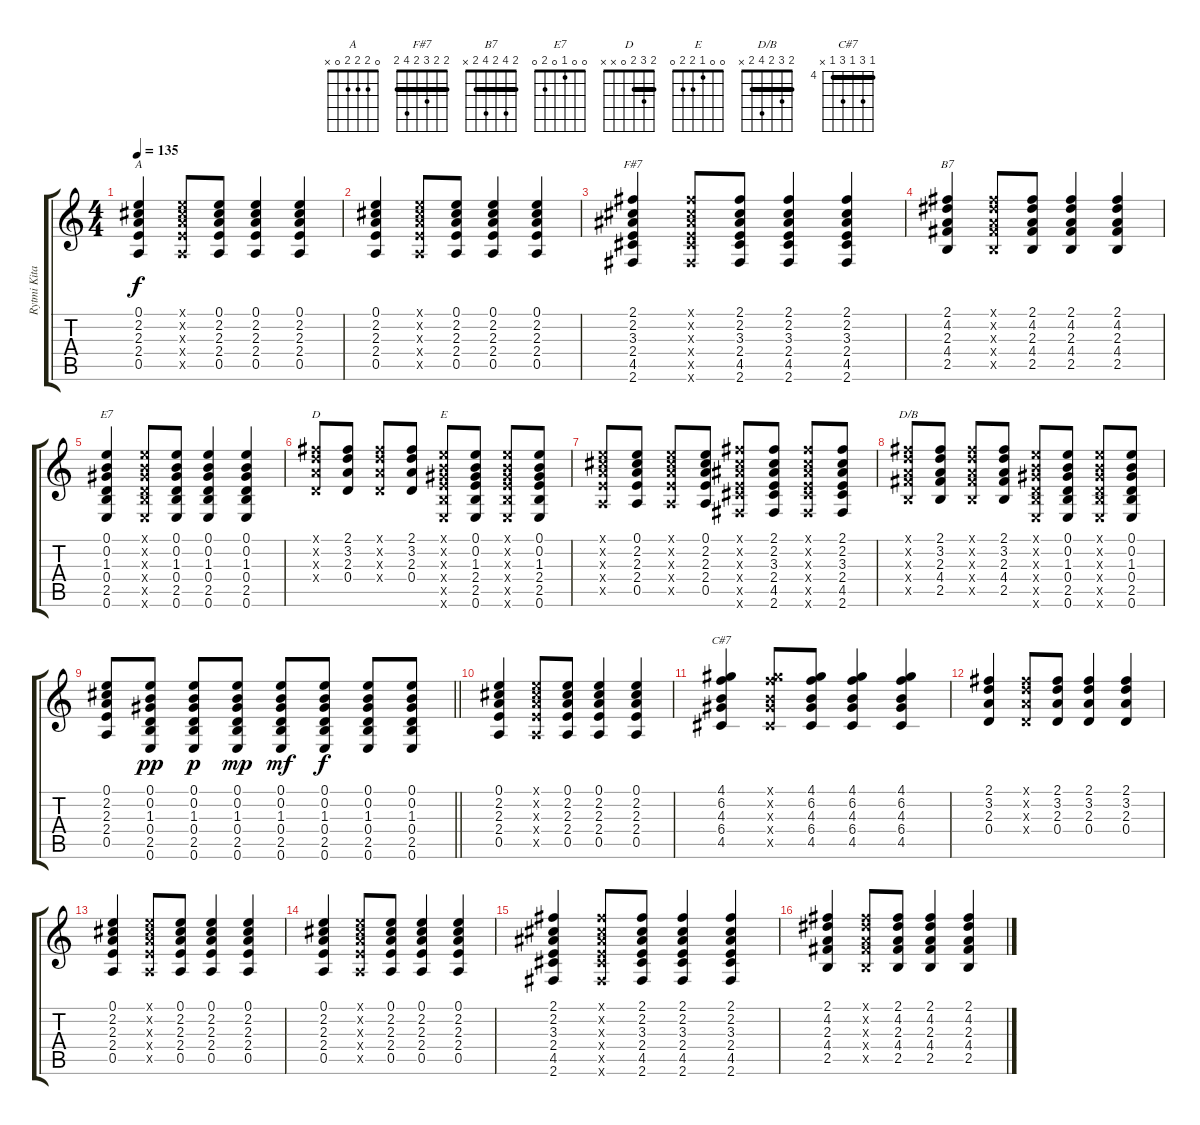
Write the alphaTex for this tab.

\track ("Rytmi Kitara" "Rytmi Kita") {instrument acousticguitarsteel}
\staff {score tabs}
\tuning (E4 B3 G3 D3 A2 E2) {hide}
\chord ("A" 0 2 2 2 0 x)
\chord ("F#7" 2 2 3 2 4 2) {barre 2}
\chord ("B7" 2 4 2 4 2 x) {barre 2}
\chord ("E7" 0 0 1 0 2 0)
\chord ("D" 2 3 2 0 x x) {barre 2}
\chord ("E" 0 0 1 2 2 0)
\chord ("D/B" 2 3 2 4 2 x) {barre 2}
\chord ("C#7" 4 6 4 6 4 x) {firstfret 4 barre 4}
\ts (4 4)
\tempo 135
\clef g2
\ks c
(0.1 2.2 2.3 2.4 0.5).4{ch "A" dy f} (0.1{x} 2.2{x} 2.3{x} 2.4{x} 0.5{x}).8 (0.1 2.2 2.3 2.4 0.5).8 (0.1 2.2 2.3 2.4 0.5).4 (0.1 2.2 2.3 2.4 0.5).4 |
(0.1 2.2 2.3 2.4 0.5).4 (0.1{x} 2.2{x} 2.3{x} 2.4{x} 0.5{x}).8 (0.1 2.2 2.3 2.4 0.5).8 (0.1 2.2 2.3 2.4 0.5).4 (0.1 2.2 2.3 2.4 0.5).4 |
(2.1 2.2 3.3 2.4 4.5 2.6).4{ch "F#7"} (2.1{x} 2.2{x} 3.3{x} 2.4{x} 4.5{x} 2.6{x}).8 (2.1 2.2 3.3 2.4 4.5 2.6).8 (2.1 2.2 3.3 2.4 4.5 2.6).4 (2.1 2.2 3.3 2.4 4.5 2.6).4 |
(2.1 4.2 2.3 4.4 2.5).4{ch "B7"} (2.1{x} 4.2{x} 2.3{x} 4.4{x} 2.5{x}).8 (2.1 4.2 2.3 4.4 2.5).8 (2.1 4.2 2.3 4.4 2.5).4 (2.1 4.2 2.3 4.4 2.5).4 |
(0.1 0.2 1.3 0.4 2.5 0.6).4{ch "E7"} (0.1{x} 0.2{x} 1.3{x} 0.4{x} 2.5{x} 0.6{x}).8 (0.1 0.2 1.3 0.4 2.5 0.6).8 (0.1 0.2 1.3 0.4 2.5 0.6).4 (0.1 0.2 1.3 0.4 2.5 0.6).4 |
(2.1{x} 3.2{x} 2.3{x} 0.4{x}).8{ch "D"} (2.1 3.2 2.3 0.4).8 (2.1{x} 3.2{x} 2.3{x} 0.4{x}).8 (2.1 3.2 2.3 0.4).8 (0.1{x} 0.2{x} 1.3{x} 2.4{x} 2.5{x} 0.6{x}).8{ch "E"} (0.1 0.2 1.3 2.4 2.5 0.6).8 (0.1{x} 0.2{x} 1.3{x} 2.4{x} 2.5{x} 0.6{x}).8 (0.1 0.2 1.3 2.4 2.5 0.6).8 |
(0.1{x} 2.2{x} 2.3{x} 2.4{x} 0.5{x}).8 (0.1 2.2 2.3 2.4 0.5).8 (0.1{x} 2.2{x} 2.3{x} 2.4{x} 0.5{x}).8 (0.1 2.2 2.3 2.4 0.5).8 (2.1{x} 2.2{x} 3.3{x} 2.4{x} 4.5{x} 2.6{x}).8 (2.1 2.2 3.3 2.4 4.5 2.6).8 (2.1{x} 2.2{x} 3.3{x} 2.4{x} 4.5{x} 2.6{x}).8 (2.1 2.2 3.3 2.4 4.5 2.6).8 |
(2.1{x} 3.2{x} 2.3{x} 4.4{x} 2.5{x}).8{ch "D/B"} (2.1 3.2 2.3 4.4 2.5).8 (2.1{x} 3.2{x} 2.3{x} 4.4{x} 2.5{x}).8 (2.1 3.2 2.3 4.4 2.5).8 (0.1{x} 0.2{x} 1.3{x} 0.4{x} 2.5{x} 0.6{x}).8 (0.1 0.2 1.3 0.4 2.5 0.6).8 (0.1{x} 0.2{x} 1.3{x} 0.4{x} 2.5{x} 0.6{x}).8 (0.1 0.2 1.3 0.4 2.5 0.6).8 |
\barLineRight lightlight
(0.1 2.2 2.3 2.4 0.5).8 (0.1 0.2 1.3 0.4 2.5 0.6).8{dy pp} (0.1 0.2 1.3 0.4 2.5 0.6).8{dy p} (0.1 0.2 1.3 0.4 2.5 0.6).8{dy mp} (0.1 0.2 1.3 0.4 2.5 0.6).8{dy mf} (0.1 0.2 1.3 0.4 2.5 0.6).8{dy f} (0.1 0.2 1.3 0.4 2.5 0.6).8 (0.1 0.2 1.3 0.4 2.5 0.6).8 |
(0.1 2.2 2.3 2.4 0.5).4 (0.1{x} 2.2{x} 2.3{x} 2.4{x} 0.5{x}).8 (0.1 2.2 2.3 2.4 0.5).8 (0.1 2.2 2.3 2.4 0.5).4 (0.1 2.2 2.3 2.4 0.5).4 |
(4.1 6.2 4.3 6.4 4.5).4{ch "C#7"} (4.1{x} 6.2{x} 4.3{x} 6.4{x} 4.5{x}).8 (4.1 6.2 4.3 6.4 4.5).8 (4.1 6.2 4.3 6.4 4.5).4 (4.1 6.2 4.3 6.4 4.5).4 |
(2.1 3.2 2.3 0.4).4 (2.1{x} 3.2{x} 2.3{x} 0.4{x}).8 (2.1 3.2 2.3 0.4).8 (2.1 3.2 2.3 0.4).4 (2.1 3.2 2.3 0.4).4 |
(0.1 2.2 2.3 2.4 0.5).4 (0.1{x} 2.2{x} 2.3{x} 2.4{x} 0.5{x}).8 (0.1 2.2 2.3 2.4 0.5).8 (0.1 2.2 2.3 2.4 0.5).4 (0.1 2.2 2.3 2.4 0.5).4 |
(0.1 2.2 2.3 2.4 0.5).4 (0.1{x} 2.2{x} 2.3{x} 2.4{x} 0.5{x}).8 (0.1 2.2 2.3 2.4 0.5).8 (0.1 2.2 2.3 2.4 0.5).4 (0.1 2.2 2.3 2.4 0.5).4 |
(2.1 2.2 3.3 2.4 4.5 2.6).4 (2.1{x} 2.2{x} 3.3{x} 2.4{x} 4.5{x} 2.6{x}).8 (2.1 2.2 3.3 2.4 4.5 2.6).8 (2.1 2.2 3.3 2.4 4.5 2.6).4 (2.1 2.2 3.3 2.4 4.5 2.6).4 |
(2.1 4.2 2.3 4.4 2.5).4 (2.1{x} 4.2{x} 2.3{x} 4.4{x} 2.5{x}).8 (2.1 4.2 2.3 4.4 2.5).8 (2.1 4.2 2.3 4.4 2.5).4 (2.1 4.2 2.3 4.4 2.5).4
